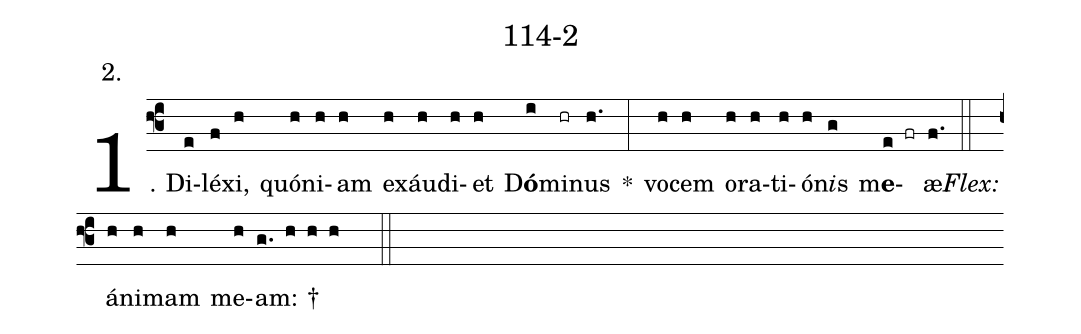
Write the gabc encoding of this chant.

name: 114-2;
annotation: 2.;
%%
(f3)1. Di(e)lé(f)xi,(h) quón(h)i(h)am(h) ex(h)áu(h)di(h)et(h) D<b>ó</b>(i)mi(hr)nus(h.) *(:) vo(h)cem(h) o(h)ra(h)ti(h)ó(h)n<i>i</i>s(g) m<b>e</b>(e fr)æ.(f.) (::)
<i>Flex:</i>()  á(h)ni(h)mam(h) me(h)am: †(g. h h h  ::)
